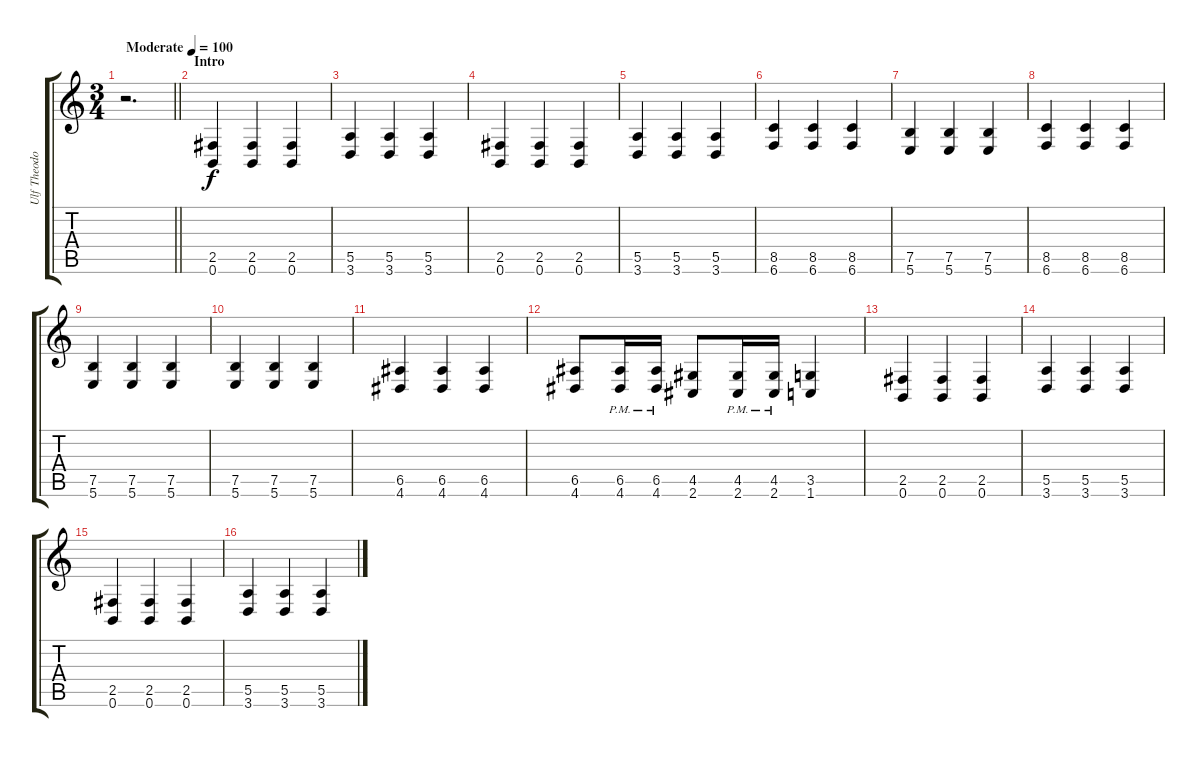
\track ("Ulf Theodor Schwadorf (Rythm Guitar)" "Ulf Theodo") {instrument distortionguitar}
\staff {score tabs}
\tuning (B3 Gb3 D3 A2 E2 B1) {hide}
\ts (3 4)
\tempo (100 "Moderate")
\clef g2
\barLineRight lightlight
\ks c
r.2{d dy f instrument distortionguitar} |
\section ("" "Intro")
(2.5 0.6).4 (2.5 0.6).4 (2.5 0.6).4 |
(5.5 3.6).4 (5.5 3.6).4 (5.5 3.6).4 |
(2.5 0.6).4 (2.5 0.6).4 (2.5 0.6).4 |
(5.5 3.6).4 (5.5 3.6).4 (5.5 3.6).4 |
(8.5 6.6).4 (8.5 6.6).4 (8.5 6.6).4 |
(7.5 5.6).4 (7.5 5.6).4 (7.5 5.6).4 |
(8.5 6.6).4 (8.5 6.6).4 (8.5 6.6).4 |
(7.5 5.6).4 (7.5 5.6).4 (7.5 5.6).4 |
(7.5 5.6).4 (7.5 5.6).4 (7.5 5.6).4 |
(6.5 4.6).4 (6.5 4.6).4 (6.5 4.6).4 |
(6.5 4.6).8 (6.5{pm} 4.6{pm}).16 (6.5{pm} 4.6{pm}).16 (4.5 2.6).8 (4.5{pm} 2.6{pm}).16 (4.5{pm} 2.6{pm}).16 (3.5 1.6).4 |
(2.5 0.6).4 (2.5 0.6).4 (2.5 0.6).4 |
(5.5 3.6).4 (5.5 3.6).4 (5.5 3.6).4 |
(2.5 0.6).4 (2.5 0.6).4 (2.5 0.6).4 |
(5.5 3.6).4 (5.5 3.6).4 (5.5 3.6).4
